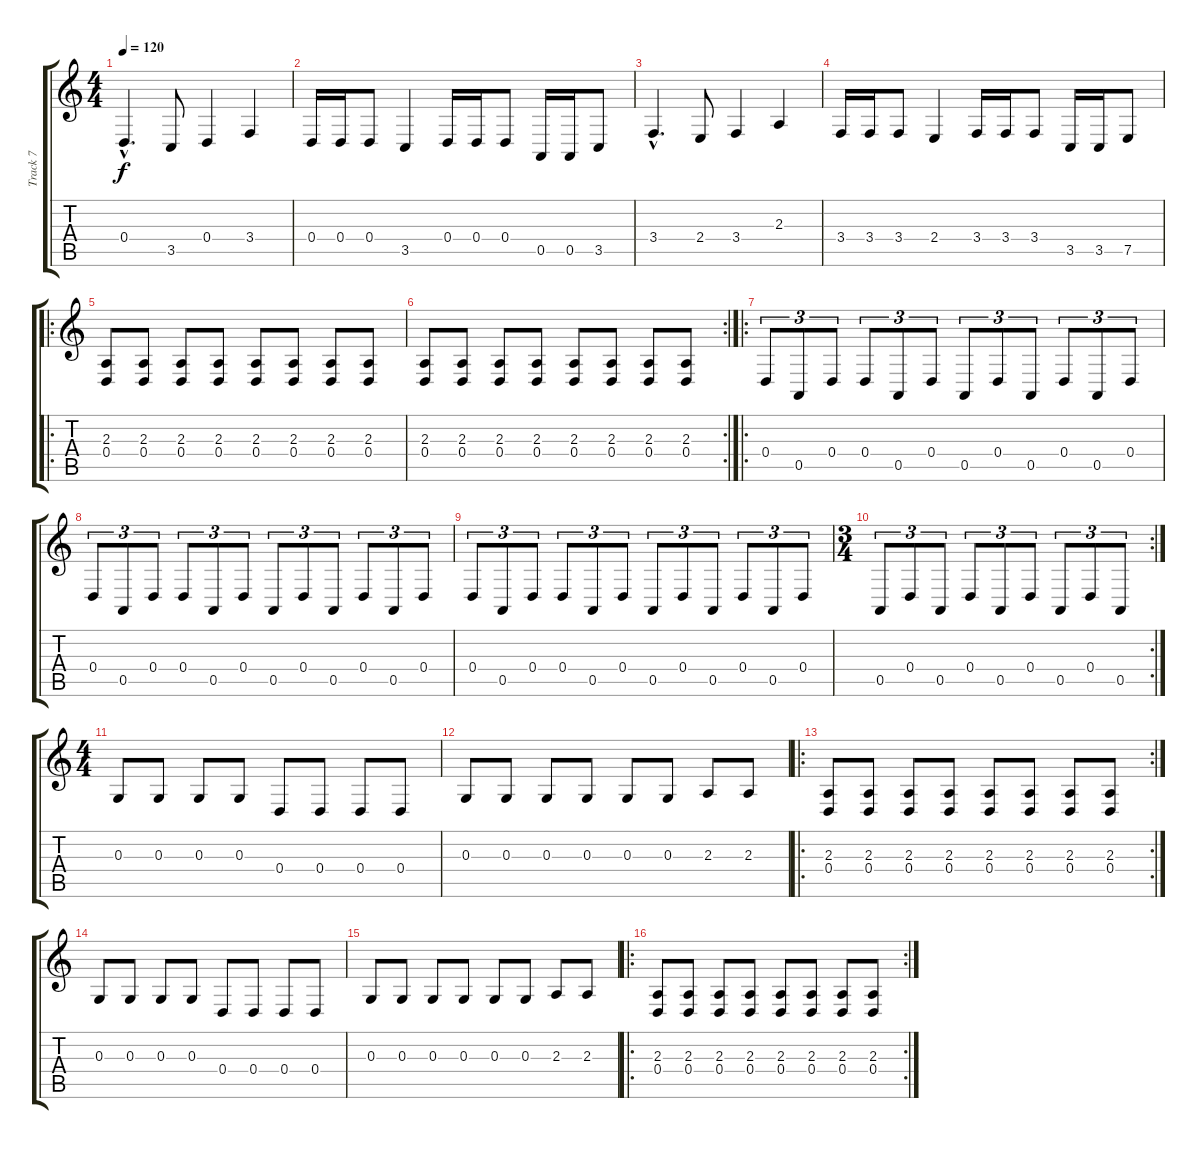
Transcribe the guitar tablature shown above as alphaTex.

\track ("Track 7" "Track 7") {instrument clarinet}
\staff {score tabs}
\tuning (E4 B3 G3 D3 A2 E2) {hide}
\ts (4 4)
\tempo 120
\clef g2
\ks c
0.4{hac}.4{d dy f instrument clarinet} 3.5.8 0.4.4 3.4.4 |
0.4.16 0.4.16 0.4.8 3.5.4 0.4.16 0.4.16 0.4.8 0.5.16 0.5.16 3.5.8 |
3.4{hac}.4{d} 2.4.8 3.4.4 2.3.4 |
3.4.16 3.4.16 3.4.8 2.4.4 3.4.16 3.4.16 3.4.8 3.5.16 3.5.16 7.5.8 |
\ro
(2.3 0.4).8 (2.3 0.4).8 (2.3 0.4).8 (2.3 0.4).8 (2.3 0.4).8 (2.3 0.4).8 (2.3 0.4).8 (2.3 0.4).8 |
\rc 2
(2.3 0.4).8 (2.3 0.4).8 (2.3 0.4).8 (2.3 0.4).8 (2.3 0.4).8 (2.3 0.4).8 (2.3 0.4).8 (2.3 0.4).8 |
\ro
0.4.8{tu (3 2)} 0.5.8{tu (3 2)} 0.4.8{tu (3 2)} 0.4.8{tu (3 2)} 0.5.8{tu (3 2)} 0.4.8{tu (3 2)} 0.5.8{tu (3 2)} 0.4.8{tu (3 2)} 0.5.8{tu (3 2)} 0.4.8{tu (3 2)} 0.5.8{tu (3 2)} 0.4.8{tu (3 2)} |
0.4.8{tu (3 2)} 0.5.8{tu (3 2)} 0.4.8{tu (3 2)} 0.4.8{tu (3 2)} 0.5.8{tu (3 2)} 0.4.8{tu (3 2)} 0.5.8{tu (3 2)} 0.4.8{tu (3 2)} 0.5.8{tu (3 2)} 0.4.8{tu (3 2)} 0.5.8{tu (3 2)} 0.4.8{tu (3 2)} |
0.4.8{tu (3 2)} 0.5.8{tu (3 2)} 0.4.8{tu (3 2)} 0.4.8{tu (3 2)} 0.5.8{tu (3 2)} 0.4.8{tu (3 2)} 0.5.8{tu (3 2)} 0.4.8{tu (3 2)} 0.5.8{tu (3 2)} 0.4.8{tu (3 2)} 0.5.8{tu (3 2)} 0.4.8{tu (3 2)} |
\rc 2
\ts (3 4)
0.5.8{tu (3 2)} 0.4.8{tu (3 2)} 0.5.8{tu (3 2)} 0.4.8{tu (3 2)} 0.5.8{tu (3 2)} 0.4.8{tu (3 2)} 0.5.8{tu (3 2)} 0.4.8{tu (3 2)} 0.5.8{tu (3 2)} |
\ts (4 4)
0.3.8 0.3.8 0.3.8 0.3.8 0.4.8 0.4.8 0.4.8 0.4.8 |
0.3.8 0.3.8 0.3.8 0.3.8 0.3.8 0.3.8 2.3.8 2.3.8 |
\ro
\rc 2
(2.3 0.4).8 (2.3 0.4).8 (2.3 0.4).8 (2.3 0.4).8 (2.3 0.4).8 (2.3 0.4).8 (2.3 0.4).8 (2.3 0.4).8 |
0.3.8 0.3.8 0.3.8 0.3.8 0.4.8 0.4.8 0.4.8 0.4.8 |
0.3.8 0.3.8 0.3.8 0.3.8 0.3.8 0.3.8 2.3.8 2.3.8 |
\ro
\rc 2
(2.3 0.4).8 (2.3 0.4).8 (2.3 0.4).8 (2.3 0.4).8 (2.3 0.4).8 (2.3 0.4).8 (2.3 0.4).8 (2.3 0.4).8
